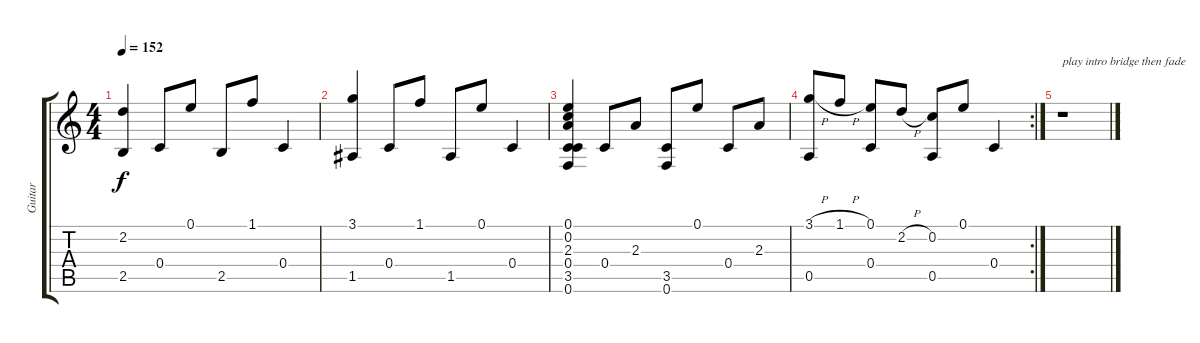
\track ("Guitar" "Guitar") {instrument acousticguitarsteel}
\staff {score tabs}
\tuning (E4 C4 G3 C3 A2 F2) {hide}
\ts (4 4)
\tempo 152
\clef g2
\ks c
(2.2 2.5).4{dy f} 0.4.8 0.1.8 2.5.8 1.1.8 0.4.4 |
(3.1 1.5).4 0.4.8 1.1.8 1.5.8 0.1.8 0.4.4 |
(0.1 0.2 2.3 0.4 3.5 0.6).4 0.4.8 2.3.8 (3.5 0.6).8 0.1.8 0.4.8 2.3.8 |
\rc 2
(3.1{h} 0.5).8 1.1{h}.8 (0.1 0.4).8 2.2{h}.8 (0.2 0.5).8 0.1.8 0.4.4 |
r.1{txt "play intro bridge then fade"}
